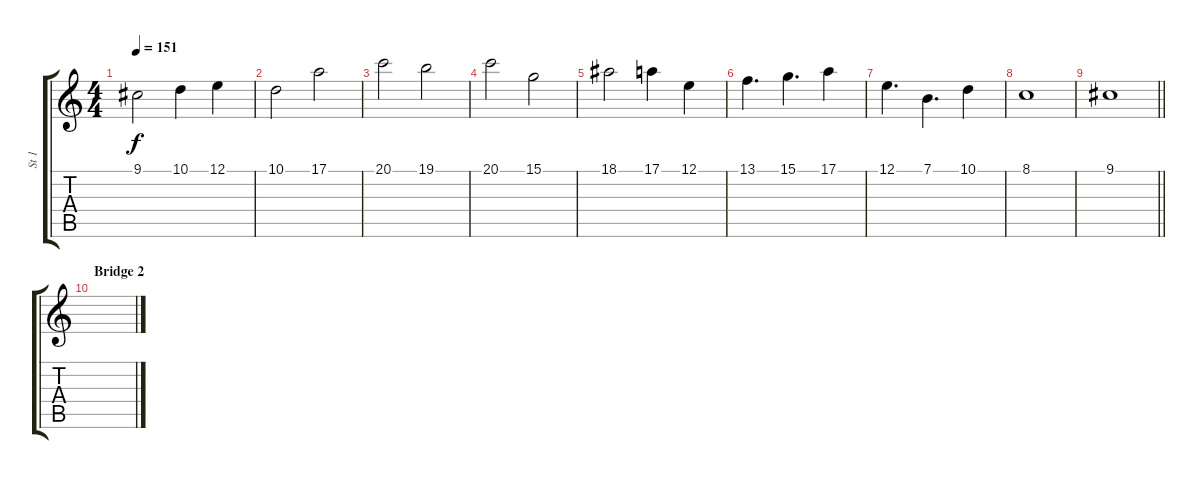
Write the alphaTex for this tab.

\track ("St 1" "St 1") {instrument stringensemble1}
\staff {score tabs}
\tuning (E4 B3 G3 D3 A2 E2) {hide}
\ts (4 4)
\tempo 151
\clef g2
\ks c
9.1.2{dy f} 10.1.4 12.1.4 |
10.1.2 17.1.2 |
20.1.2 19.1.2 |
20.1.2 15.1.2 |
18.1.2 17.1.4 12.1.4 |
13.1.4{d} 15.1.4{d} 17.1.4 |
12.1.4{d} 7.1.4{d} 10.1.4 |
8.1.1 |
\barLineRight lightlight
9.1.1 |
\section ("" "Bridge 2")
